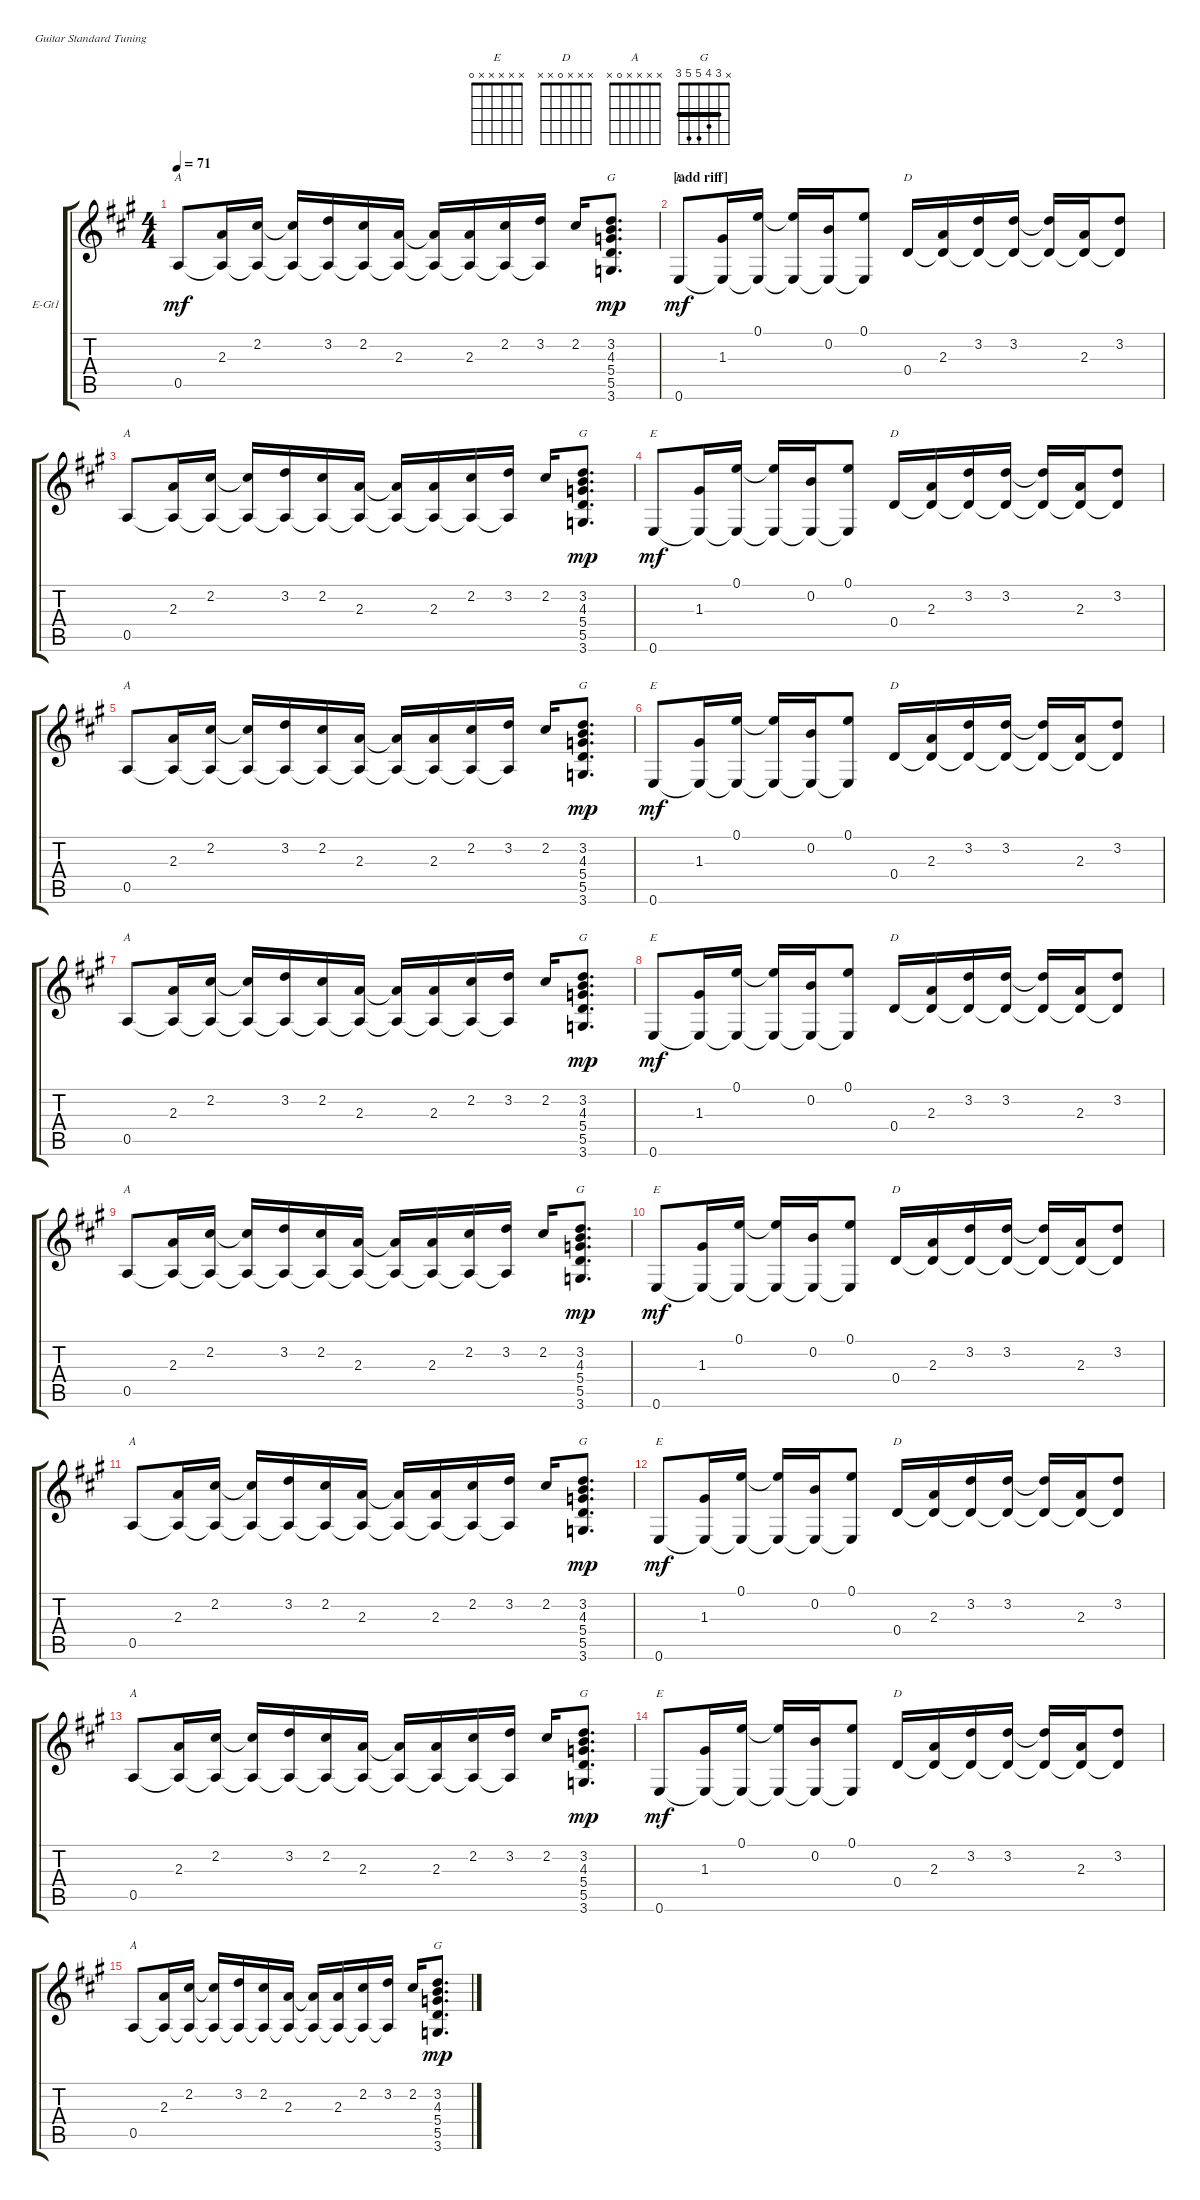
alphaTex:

\defaultSystemsLayout 4
\bracketExtendMode groupsimilarinstruments
\firstSystemTrackNameOrientation horizontal
\otherSystemsTrackNameOrientation horizontal
\track ("Electric Guitar 1" "E-Gt1") {instrument overdrivenguitar}
\staff {score tabs}
\tuning (E4 B3 G3 D3 A2 E2)
\chord ("E" x x x x x 0)
\chord ("D" x x x 0 x x)
\chord ("A" x x x x 0 x)
\chord ("G" x 3 4 5 5 3) {barre 3}
\ts (4 4)
\tempo 71
\clef g2
\scale
0.333333
\ks a
0.5.8{ch "A" dy mf} (2.3 0.5{t}).16 (2.2 0.5{t}).16 (2.2{t} 0.5{t}).16 (3.2 0.5{t}).16 (2.2 0.5{t}).16 (2.3 0.5{t}).16 (2.3{t} 0.5{t}).16 (2.3 0.5{t}).16 (2.2 0.5{t}).16 (3.2 0.5{t}).16 2.2.16 (3.6 3.2 5.5 5.4 4.3).8{d ch "G" dy mp} |
\section ("" "[add riff]")
\scale
0.333333 0.6.8{ch "E" dy mf} (1.3 0.6{t}).16 (0.1 0.6{t}).16 (0.1{t} 0.6{t}).16 (0.2 0.6{t}).16 (0.1 0.6{t}).8 0.4.16{ch "D"} (2.3 0.4{t}).16 (3.2 0.4{t}).16 (3.2 0.4{t}).16 (3.2{t} 0.4{t}).16 (2.3 0.4{t}).16 (3.2 0.4{t}).8 |
\scale
0.333333 0.5.8{ch "A"} (2.3 0.5{t}).16 (2.2 0.5{t}).16 (2.2{t} 0.5{t}).16 (3.2 0.5{t}).16 (2.2 0.5{t}).16 (2.3 0.5{t}).16 (2.3{t} 0.5{t}).16 (2.3 0.5{t}).16 (2.2 0.5{t}).16 (3.2 0.5{t}).16 2.2.16 (3.6 3.2 5.5 5.4 4.3).8{d ch "G" dy mp} |
\scale
0.333333 0.6.8{ch "E" dy mf} (1.3 0.6{t}).16 (0.1 0.6{t}).16 (0.1{t} 0.6{t}).16 (0.2 0.6{t}).16 (0.1 0.6{t}).8 0.4.16{ch "D"} (2.3 0.4{t}).16 (3.2 0.4{t}).16 (3.2 0.4{t}).16 (3.2{t} 0.4{t}).16 (2.3 0.4{t}).16 (3.2 0.4{t}).8 |
\scale
0.333333 0.5.8{ch "A"} (2.3 0.5{t}).16 (2.2 0.5{t}).16 (2.2{t} 0.5{t}).16 (3.2 0.5{t}).16 (2.2 0.5{t}).16 (2.3 0.5{t}).16 (2.3{t} 0.5{t}).16 (2.3 0.5{t}).16 (2.2 0.5{t}).16 (3.2 0.5{t}).16 2.2.16 (3.6 3.2 5.5 5.4 4.3).8{d ch "G" dy mp} |
\scale
0.333333 0.6.8{ch "E" dy mf} (1.3 0.6{t}).16 (0.1 0.6{t}).16 (0.1{t} 0.6{t}).16 (0.2 0.6{t}).16 (0.1 0.6{t}).8 0.4.16{ch "D"} (2.3 0.4{t}).16 (3.2 0.4{t}).16 (3.2 0.4{t}).16 (3.2{t} 0.4{t}).16 (2.3 0.4{t}).16 (3.2 0.4{t}).8 |
\scale
0.333333 0.5.8{ch "A"} (2.3 0.5{t}).16 (2.2 0.5{t}).16 (2.2{t} 0.5{t}).16 (3.2 0.5{t}).16 (2.2 0.5{t}).16 (2.3 0.5{t}).16 (2.3{t} 0.5{t}).16 (2.3 0.5{t}).16 (2.2 0.5{t}).16 (3.2 0.5{t}).16 2.2.16 (3.6 3.2 5.5 5.4 4.3).8{d ch "G" dy mp} |
\scale
0.333333 0.6.8{ch "E" dy mf} (1.3 0.6{t}).16 (0.1 0.6{t}).16 (0.1{t} 0.6{t}).16 (0.2 0.6{t}).16 (0.1 0.6{t}).8 0.4.16{ch "D"} (2.3 0.4{t}).16 (3.2 0.4{t}).16 (3.2 0.4{t}).16 (3.2{t} 0.4{t}).16 (2.3 0.4{t}).16 (3.2 0.4{t}).8 |
\scale
0.333333 0.5.8{ch "A"} (2.3 0.5{t}).16 (2.2 0.5{t}).16 (2.2{t} 0.5{t}).16 (3.2 0.5{t}).16 (2.2 0.5{t}).16 (2.3 0.5{t}).16 (2.3{t} 0.5{t}).16 (2.3 0.5{t}).16 (2.2 0.5{t}).16 (3.2 0.5{t}).16 2.2.16 (3.6 3.2 5.5 5.4 4.3).8{d ch "G" dy mp} |
\scale
0.333333 0.6.8{ch "E" dy mf} (1.3 0.6{t}).16 (0.1 0.6{t}).16 (0.1{t} 0.6{t}).16 (0.2 0.6{t}).16 (0.1 0.6{t}).8 0.4.16{ch "D"} (2.3 0.4{t}).16 (3.2 0.4{t}).16 (3.2 0.4{t}).16 (3.2{t} 0.4{t}).16 (2.3 0.4{t}).16 (3.2 0.4{t}).8 |
0.5.8{ch "A"} (2.3 0.5{t}).16 (2.2 0.5{t}).16 (2.2{t} 0.5{t}).16 (3.2 0.5{t}).16 (2.2 0.5{t}).16 (2.3 0.5{t}).16 (2.3{t} 0.5{t}).16 (2.3 0.5{t}).16 (2.2 0.5{t}).16 (3.2 0.5{t}).16 2.2.16 (3.6 3.2 5.5 5.4 4.3).8{d ch "G" dy mp} |
0.6.8{ch "E" dy mf} (1.3 0.6{t}).16 (0.1 0.6{t}).16 (0.1{t} 0.6{t}).16 (0.2 0.6{t}).16 (0.1 0.6{t}).8 0.4.16{ch "D"} (2.3 0.4{t}).16 (3.2 0.4{t}).16 (3.2 0.4{t}).16 (3.2{t} 0.4{t}).16 (2.3 0.4{t}).16 (3.2 0.4{t}).8 |
\scale
0.333333 0.5.8{ch "A"} (2.3 0.5{t}).16 (2.2 0.5{t}).16 (2.2{t} 0.5{t}).16 (3.2 0.5{t}).16 (2.2 0.5{t}).16 (2.3 0.5{t}).16 (2.3{t} 0.5{t}).16 (2.3 0.5{t}).16 (2.2 0.5{t}).16 (3.2 0.5{t}).16 2.2.16 (3.6 3.2 5.5 5.4 4.3).8{d ch "G" dy mp} |
\scale
0.333333 0.6.8{ch "E" dy mf} (1.3 0.6{t}).16 (0.1 0.6{t}).16 (0.1{t} 0.6{t}).16 (0.2 0.6{t}).16 (0.1 0.6{t}).8 0.4.16{ch "D"} (2.3 0.4{t}).16 (3.2 0.4{t}).16 (3.2 0.4{t}).16 (3.2{t} 0.4{t}).16 (2.3 0.4{t}).16 (3.2 0.4{t}).8 |
0.5.8{ch "A"} (2.3 0.5{t}).16 (2.2 0.5{t}).16 (2.2{t} 0.5{t}).16 (3.2 0.5{t}).16 (2.2 0.5{t}).16 (2.3 0.5{t}).16 (2.3{t} 0.5{t}).16 (2.3 0.5{t}).16 (2.2 0.5{t}).16 (3.2 0.5{t}).16 2.2.16 (3.6 3.2 5.5 5.4 4.3).8{d ch "G" dy mp}
